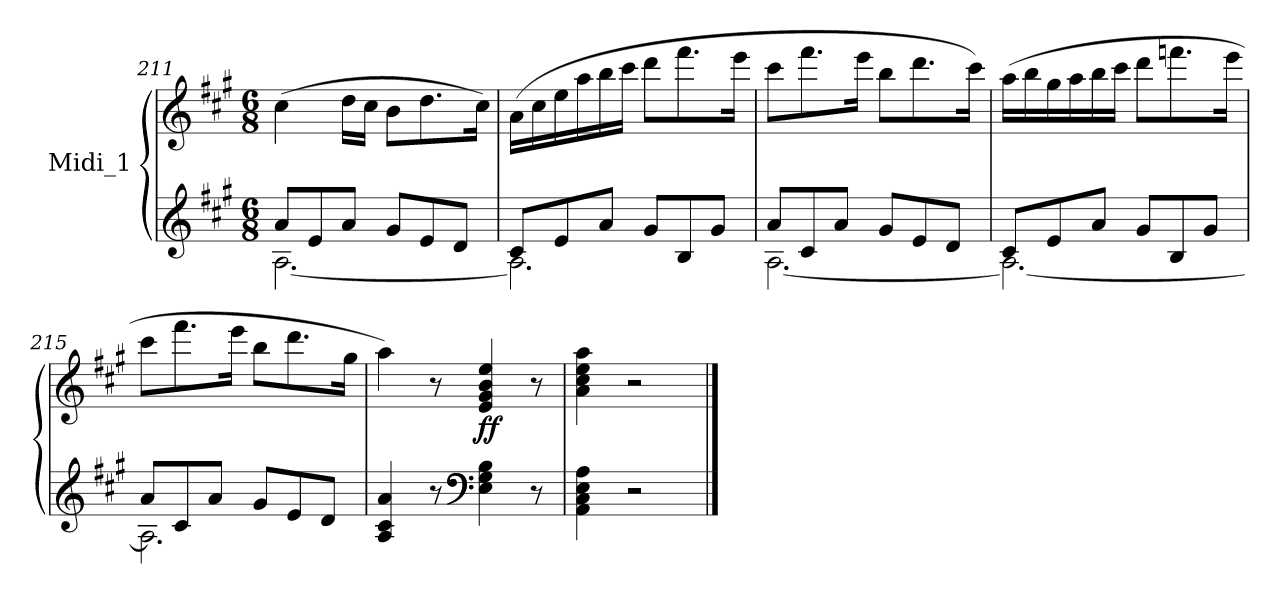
**kern	**kern	**dynam
*part1	*part1	*part1
*staff2	*staff1	*staff1/2
*I"Midi_1	*	*
*clefG2	*clefG2	*
*k[f#c#g#]	*k[f#c#g#]	*
*A:	*A:	*
*M6/8	*M6/8	*
=211	=211	=211
*^	*	*
8a/L	[2.A\	(>4cc#\	.
8e/	.	.	.
8a/J	.	16dd\LL	.
.	.	16cc#\JJ	.
8g#/L	.	8b\L	.
8e/	.	8.dd\	.
8d/J	.	.	.
.	.	16cc#\Jk)	.
!!LO:LB:g=z
=212	=212	=212	=212
*	*	*MM85	*
8c#/L	2.A\]	(>16a\LL	.
.	.	16cc#\	.
8e/	.	16ee\	.
.	.	16aa\	.
8a/J	.	16bb\	.
.	.	16ccc#\JJ	.
8g#/L	.	8ddd\L	.
8B/	.	8.fff#\	.
8g#/J	.	.	.
.	.	16eee\Jk	.
=213	=213	=213	=213
8a/L	[2.A\	8ccc#\L	.
8c#/	.	8.fff#\	.
8a/J	.	.	.
.	.	16eee\Jk	.
8g#/L	.	8bb\L	.
8e/	.	8.ddd\	.
8d/J	.	.	.
.	.	16ccc#\Jk)	.
=214	=214	=214	=214
8c#/L	2.A\_	(>16aa\LL	.
.	.	16bb\	.
8e/	.	16gg#\	.
.	.	16aa\	.
8a/J	.	16bb\	.
.	.	16ccc#\JJ	.
8g#/L	.	8ddd\L	.
8B/	.	8.fffn\	.
8g#/J	.	.	.
.	.	16eee\Jk	.
=215	=215	=215	=215
8a/L	2.A\]	8ccc#\L	.
8c#/	.	8.fff#i\	.
8a/J	.	.	.
.	.	16eee\Jk	.
8g#/L	.	8bb\L	.
8e/	.	8.ddd\	.
8d/J	.	.	.
.	.	16gg#\Jk	.
=216	=216	=216	=216
4A/ 4c#/ 4a/	4ryy	4aa\)	.
8r	8ryy	8r	.
*clefF4	*	*	*
!	!	!	!LO:DY:b
4E\ 4G#\ 4B\	4ryy	4e/ 4g#/ 4b/ 4ee/	ff
8r	8ryy	8r	.
*v	*v	*	*
!!LO:LB:g=z
=217	=217	=217
4AA\ 4C#\ 4E\ 4A\	4a\ 4cc#\ 4ee\ 4aa\	.
2r	2r	.
==	==	==
*-	*-	*-
